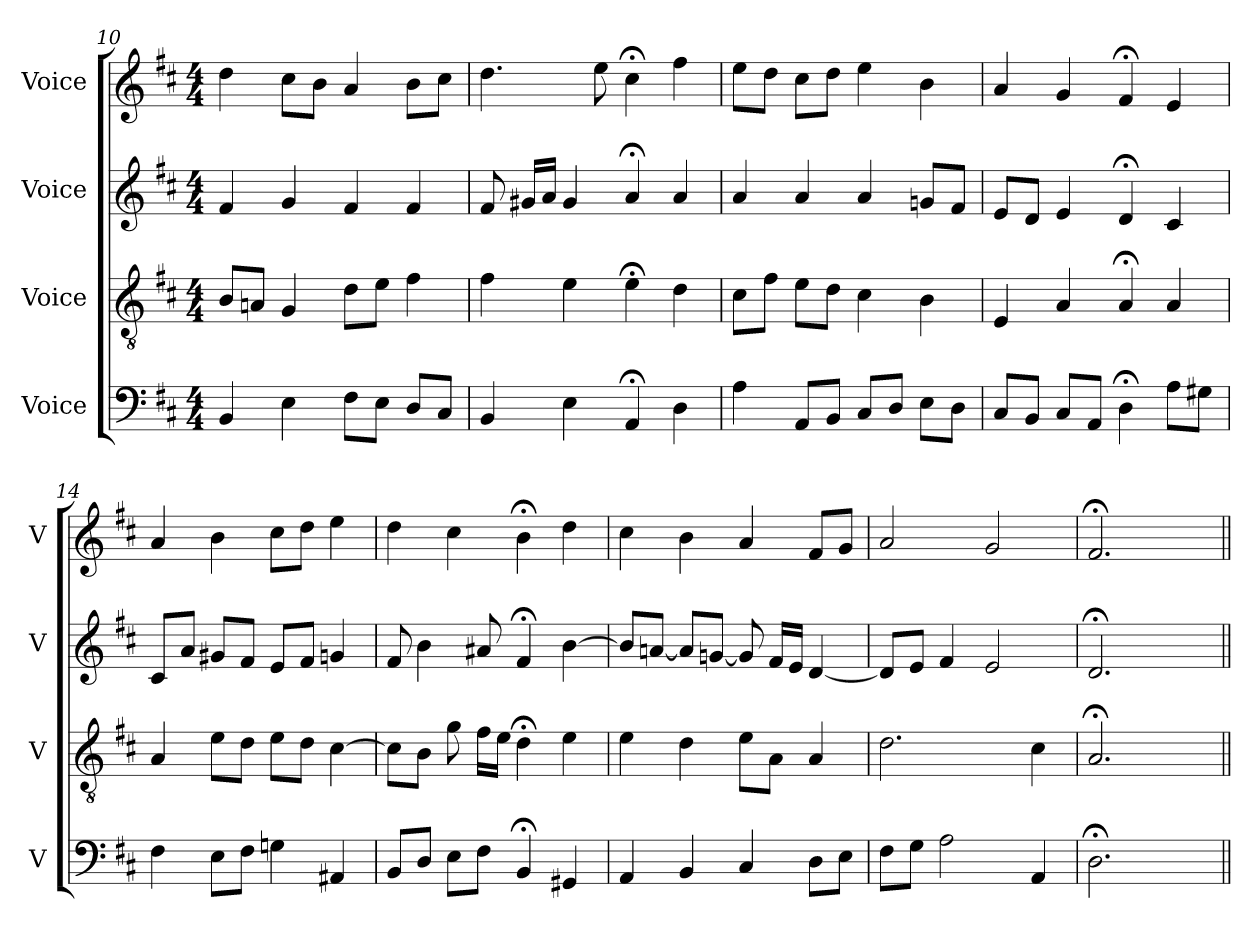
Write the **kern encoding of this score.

**kern	**kern	**kern	**kern
*part4	*part3	*part2	*part1
*staff4	*staff3	*staff2	*staff1
*I"Voice	*I"Voice	*I"Voice	*I"Voice
*I'V	*I'V	*I'V	*I'V
!!LO:LB:g=z
*clefF4	*clefGv2	*clefG2	*clefG2
*k[f#c#]	*k[f#c#]	*k[f#c#]	*k[f#c#]
*M4/4	*M4/4	*M4/4	*M4/4
=10	=10	=10	=10
4BB/	8B/L	4f#/	4dd\
.	8An/J	.	.
4E\	4G/	4g/	8cc#\L
.	.	.	8b\J
8F#\L	8d\L	4f#/	4a/
8E\J	8e\J	.	.
8D/L	4f#\	4f#/	8b\L
8C#/J	.	.	8cc#\J
=11	=11	=11	=11
4BB/	4f#\	8f#/	4.dd\
.	.	16g#X/LL	.
.	.	16a/JJ	.
4E\	4e\	4g#/	.
.	.	.	8ee\
4AA;/	4e;\	4a;/	4cc#;\
4D\	4d\	4a/	4ff#\
=12	=12	=12	=12
4A\	8c#\L	4a/	8ee\L
.	8f#\J	.	8dd\J
8AA/L	8e\L	4a/	8cc#\L
8BB/J	8d\J	.	8dd\J
8C#/L	4c#\	4a/	4ee\
8D/J	.	.	.
8E\L	4B\	8gn/L	4b\
8D\J	.	8f#/J	.
=13	=13	=13	=13
8C#/L	4E/	8e/L	4a/
8BB/J	.	8d/J	.
8C#/L	4A/	4e/	4g/
8AA/J	.	.	.
4D;\	4A;/	4d;/	4f#;/
8A\L	4A/	4c#/	4e/
8G#X\J	.	.	.
!!LO:PB:g=z
=14	=14	=14	=14
4F#\	4A/	8c#/L	4a/
.	.	8a/J	.
8E\L	8e\L	8g#X/L	4b\
8F#\J	8d\J	8f#/J	.
4Gn\	8e\L	8e/L	8cc#\L
.	8d\J	8f#/J	8dd\J
4AA#X/	[4c#\	4gn/	4ee\
=15	=15	=15	=15
8BB/L	8c#\L]	8f#/	4dd\
8D/J	8B\J	4b\	.
8E\L	8g\	.	4cc#\
8F#\J	16f#\LL	8a#X/	.
.	16e\JJ	.	.
4BB;/	4d;\	4f#;/	4b;\
4GG#X/	4e\	[4b\	4dd\
=16	=16	=16	=16
4AA/	4e\	8b/L]	4cc#\
.	.	[8an/J	.
4BB/	4d\	8a/L]	4b\
.	.	[8gn/J	.
4C#/	8e\L	8g/]	4a/
.	8A\J	16f#/LL	.
.	.	16e/JJ	.
8D\L	4A/	[4d/	8f#/L
8E\J	.	.	8g/J
=17	=17	=17	=17
8F#\L	2.d\	8d/L]	2a/
8G\J	.	8e/J	.
2A\	.	4f#/	.
.	.	2e/	2g/
4AA/	4c#\	.	.
=18	=18	=18	=18
2.D;\	2.A;/	2.d;/	2.f#;/
4ryy	4ryy	4ryy	4ryy
=||	=||	=||	=||
*-	*-	*-	*-
